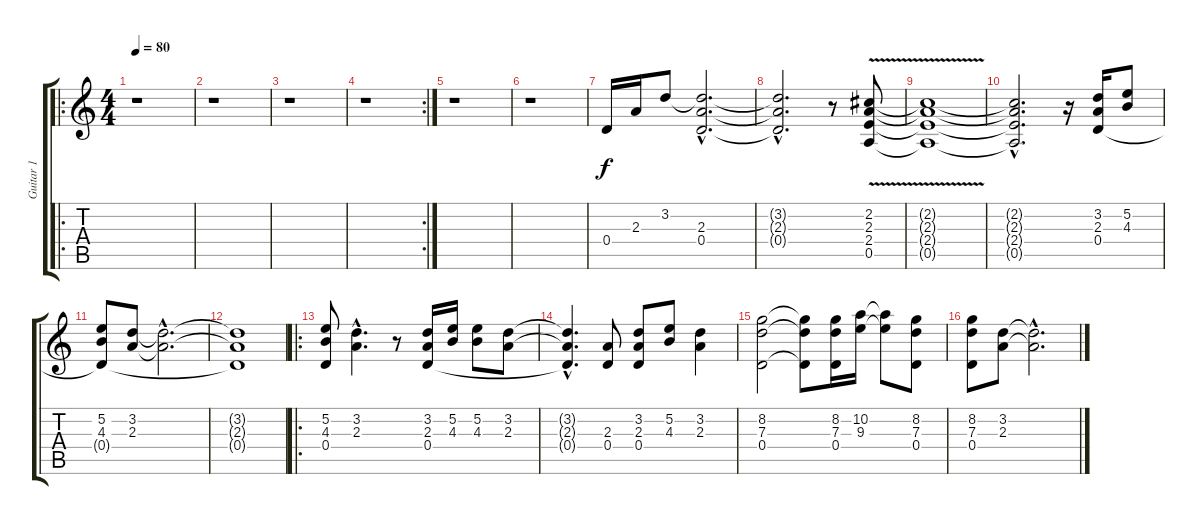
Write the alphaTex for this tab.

\track ("Guitar 1" "Guitar 1") {instrument electricguitarclean}
\staff {score tabs}
\tuning (E4 B3 G3 D3 A2 E2) {hide}
\ro
\ts (4 4)
\tempo 80
\clef g2
\ks c
r.1{dy f instrument electricguitarclean} |
r.1 |
r.1 |
\rc 2
r.1 |
r.1 |
r.1 |
0.4.16 2.3.16 3.2.8 (3.2{hac t} 2.3{hac} 0.4{hac}).2{d} |
(3.2{hac t} 2.3{hac t} 0.4{hac t}).2{d} r.8 (2.2{v} 2.3{v} 2.4{v} 0.5{v}).8 |
(2.2{t} 2.3{t} 2.4{t} 0.5{t}).1 |
(2.2{hac t} 2.3{hac t} 2.4{hac t} 0.5{hac t}).2{d} r.16 (3.2 2.3 0.4).16 (5.2 4.3).8 |
(5.2 4.3 0.4{t}).8 (3.2 2.3).8 (3.2{hac t} 2.3{hac t}).2{d} |
(3.2{t} 2.3{t} 0.4{t}).1 |
\ro
(5.2 4.3 0.4).8 (3.2{hac} 2.3{hac}).4{d} r.8 (3.2 2.3 0.4).16 (5.2 4.3).16 (5.2 4.3).8 (3.2 2.3).8 |
(3.2{hac t} 2.3{hac t} 0.4{hac t}).4{d} (2.3 0.4).8 (3.2 2.3 0.4).8 (5.2 4.3).8 (3.2 2.3).4 |
(8.2 7.3 0.4).2 (8.2{t} 7.3{t} 0.4{t}).8 (8.2 7.3 0.4).16 (10.2 9.3).16 (10.2{t} 9.3{t}).8 (8.2 7.3 0.4).8 |
(8.2 7.3 0.4).8 (3.2 2.3).8 (3.2{hac t} 2.3{hac t}).2{d}
